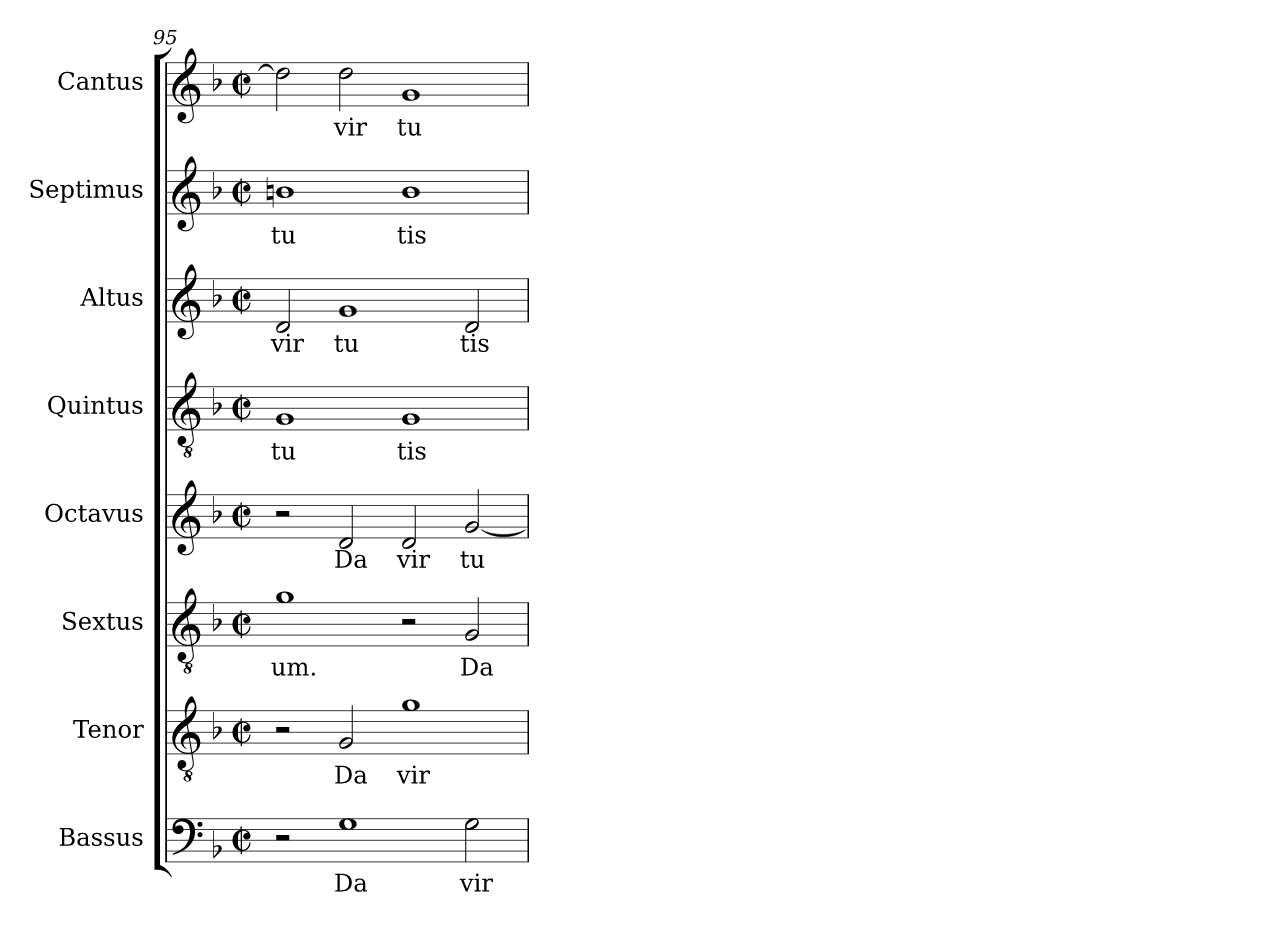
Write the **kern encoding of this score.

**kern	**text	**kern	**text	**kern	**text	**kern	**text	**kern	**text	**kern	**text	**kern	**text	**kern	**text
*part8	*part8	*part7	*part7	*part6	*part6	*part5	*part5	*part4	*part4	*part3	*part3	*part2	*part2	*part1	*part1
*staff8	*staff8	*staff7	*staff7	*staff6	*staff6	*staff5	*staff5	*staff4	*staff4	*staff3	*staff3	*staff2	*staff2	*staff1	*staff1
*I"Bassus	*	*I"Tenor	*	*I"Sextus	*	*I"Octavus	*	*I"Quintus	*	*I"Altus	*	*I"Septimus	*	*I"Cantus	*
!!LO:PB:g=z
*clefF4	*	*clefGv2	*	*clefGv2	*	*clefG2	*	*clefGv2	*	*clefG2	*	*clefG2	*	*clefG2	*
*k[b-]	*	*k[b-]	*	*k[b-]	*	*k[b-]	*	*k[b-]	*	*k[b-]	*	*k[b-]	*	*k[b-]	*
*F:	*	*F:	*	*F:	*	*F:	*	*F:	*	*F:	*	*F:	*	*F:	*
*M2/2	*	*M2/2	*	*M2/2	*	*M2/2	*	*M2/2	*	*M2/2	*	*M2/2	*	*M2/2	*
*met(c|)	*	*met(c|)	*	*met(c|)	*	*met(c|)	*	*met(c|)	*	*met(c|)	*	*met(c|)	*	*met(c|)	*
=95	=95	=95	=95	=95	=95	=95	=95	=95	=95	=95	=95	=95	=95	=95	=95
!	!	!	!	!	!LO:LY:b:cj	!	!	!	!LO:LY:b:cj	!	!LO:LY:b:cj	!	!LO:LY:b:cj	!	!
2r	.	2r	.	1g	-um.	2r	.	1G	tu	2d/	vir	1bn	-tu	2dd\]	.
!	!LO:LY:b:cj	!	!LO:LY:b:cj	!	!	!	!LO:LY:b:cj	!	!	!	!LO:LY:b:cj	!	!	!	!LO:LY:b:cj
1G	Da	2G/	Da	.	.	2d/	Da	.	.	1g	tu	.	.	2dd\	vir
!	!	!	!LO:LY:b:cj	!	!	!	!LO:LY:b:cj	!	!LO:LY:b:cj	!	!	!	!LO:LY:b:cj	!	!LO:LY:b:cj
.	.	1g	vir	2r	.	2d/	vir	1G	tis	.	.	1b	tis	1g	tu
!	!LO:LY:b:cj	!	!	!	!LO:LY:b:cj	!	!LO:LY:b:cj	!	!	!	!LO:LY:b:cj	!	!	!	!
2G\	vir	.	.	2G/	Da	[<2g/	tu	.	.	2d/	tis	.	.	.	.
=	=	=	=	=	=	=	=	=	=	=	=	=	=	=	=
*-	*-	*-	*-	*-	*-	*-	*-	*-	*-	*-	*-	*-	*-	*-	*-
